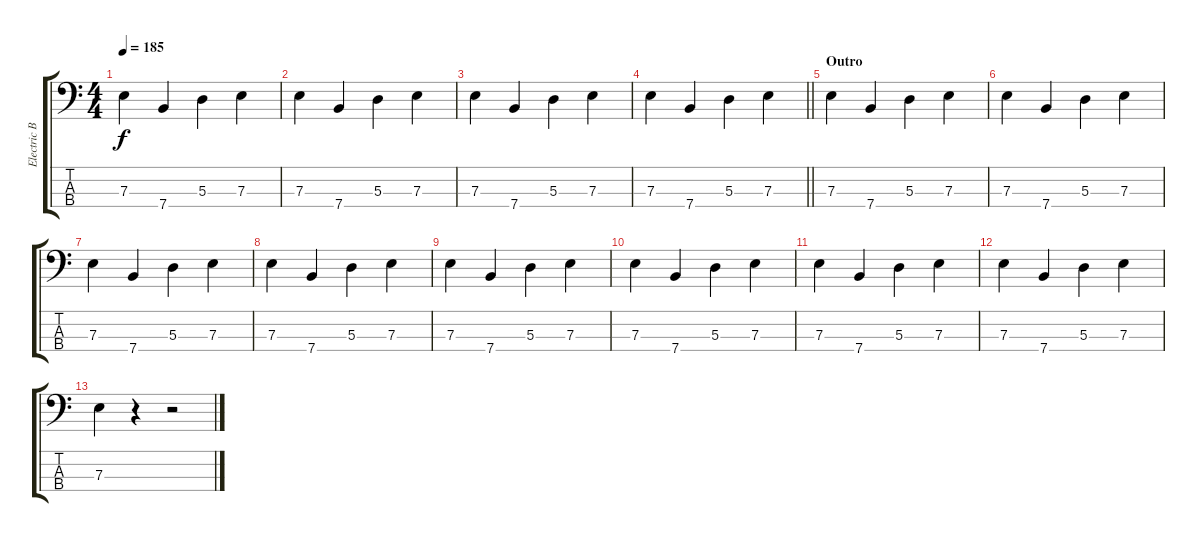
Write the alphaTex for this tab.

\track ("Electric Bass" "Electric B") {instrument electricbassfinger}
\staff {score tabs}
\tuning (G2 D2 A1 E1) {hide}
\ts (4 4)
\tempo 185
\clef f4
\ks c
7.3.4{dy f} 7.4.4 5.3.4 7.3.4 |
7.3.4 7.4.4 5.3.4 7.3.4 |
7.3.4 7.4.4 5.3.4 7.3.4 |
\barLineRight lightlight
7.3.4 7.4.4 5.3.4 7.3.4 |
\section ("" "Outro")
7.3.4 7.4.4 5.3.4 7.3.4 |
7.3.4 7.4.4 5.3.4 7.3.4 |
7.3.4 7.4.4 5.3.4 7.3.4 |
7.3.4 7.4.4 5.3.4 7.3.4 |
7.3.4 7.4.4 5.3.4 7.3.4 |
7.3.4 7.4.4 5.3.4 7.3.4 |
7.3.4 7.4.4 5.3.4 7.3.4 |
7.3.4 7.4.4 5.3.4 7.3.4 |
7.3.4 r.4 r.2
